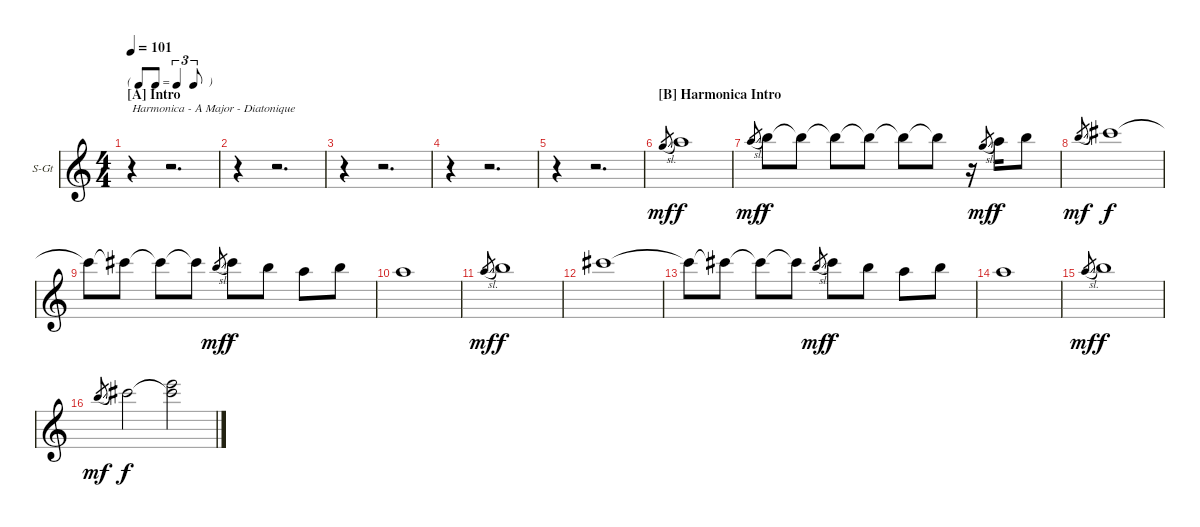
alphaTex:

\bracketExtendMode groupsimilarinstruments
\firstSystemTrackNameOrientation horizontal
\otherSystemsTrackNameOrientation horizontal
\track ("Mick Jagger - Harmonica" "S-Gt") {instrument harmonica}
\staff {score}
\tuning (E4 B3 G3 D3 A2 E2)
\displaytranspose 12
\ts (4 4)
\tf triplet8th
\section ("A" "Intro")
\tempo 101
\clef g2
\ks c
r.4{txt "Harmonica - A Major - Diatonique" dy mf instrument harmonica} r.2{d} |
r.4 r.2{d} |
r.4 r.2{d} |
r.4 r.2{d} |
r.4 r.2{d} |
\section ("B" "Harmonica Intro")
8.2{sl}.8{gr} 10.2.1{dy f} |
10.2{sl}.8{gr dy mf} 12.2.8{dy f} 12.2{t}.8 12.2{t}.8 12.2{t}.8 12.2{t}.8 12.2{t}.8 r.16 8.2{sl}.8{gr dy mf} 10.2.16{dy f} 12.2.8 |
12.2{sl}.8{gr dy mf} 14.2.1{dy f} |
14.2{t}.8 14.2{t}.8 14.2{t}.8 14.2{t}.8 12.2{sl}.8{gr dy mf} 14.2.8{dy f} 12.2.8 10.2.8 12.2.8 |
10.2.1 |
10.2{sl}.8{gr dy mf} 12.2.1{dy f} |
14.2.1 |
14.2{t}.8 14.2{t}.8 14.2{t}.8 14.2{t}.8 12.2{sl}.8{gr dy mf} 14.2.8{dy f} 12.2.8 10.2.8 12.2.8 |
10.2.1 |
10.2{sl}.8{gr dy mf} 12.2.1{dy f} |
12.2{sl}.8{gr dy mf} 14.2.2{dy f} (12.1 14.2{t}).2
